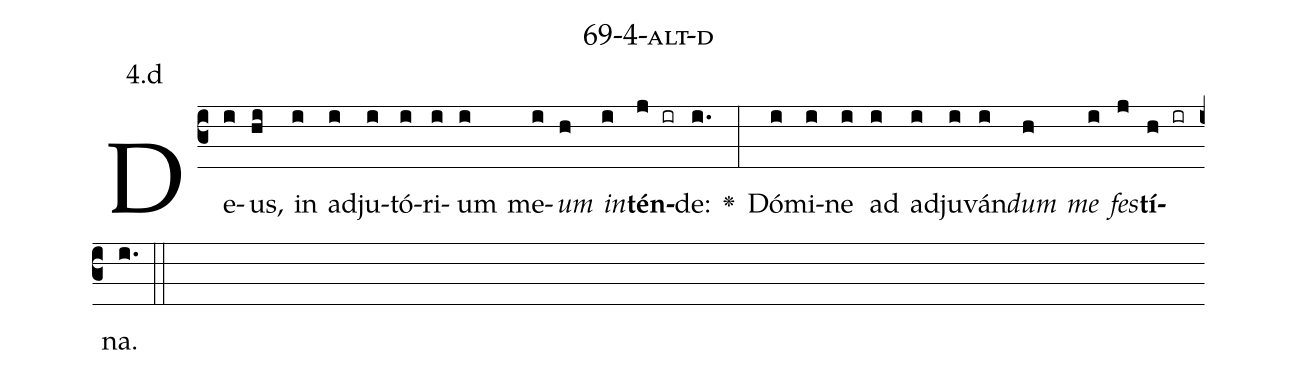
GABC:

name: 69-4-alt-d;
annotation: 4.d;
%%
(c3)De(i)us,(hi) in(i) ad(i)ju(i)tó(i)ri(i)um(i) me(i)<i>um</i>(h) <i>in</i>(i)<b>tén</b>(j ir)de:(i.) <v>\greheightstar</v>(:) Dó(i)mi(i)ne(i) ad(i) ad(i)ju(i)ván(i)<i>dum</i>(h) <i>me</i>(i) <i>fes</i>(j)<b>tí</b>(h ir)na.(i.) (::)


%E(i) u(h) o(i) u(j) a(h) e.(i.) (::)
